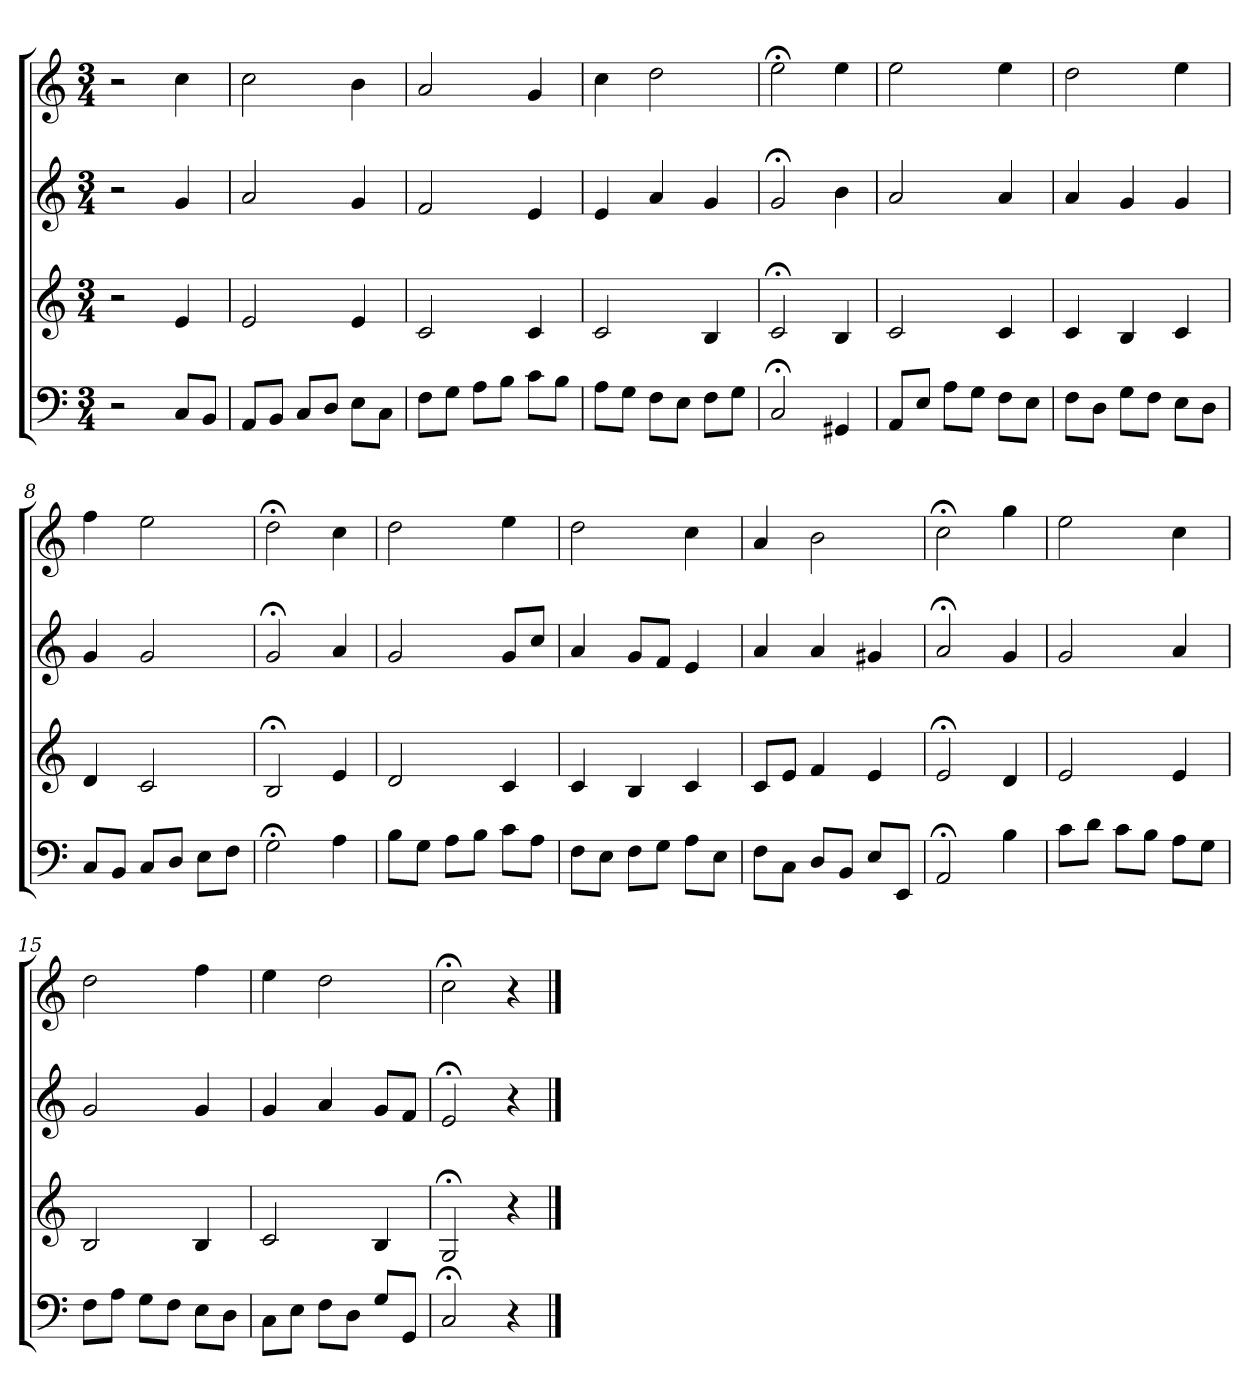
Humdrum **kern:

**kern	**kern	**kern	**kern
*part4	*part3	*part2	*part1
*staff4	*staff3	*staff2	*staff1
*clefF4	*clefG2	*clefG2	*clefG2
*k[]	*k[]	*k[]	*k[]
*C:	*C:	*C:	*C:
*M3/4	*M3/4	*M3/4	*M3/4
=1	=1	=1	=1
2r	2r	2r	2r
8C/L	4e	4g	4cc
8BB/J	.	.	.
=2	=2	=2	=2
8AA/L	2e	2a	2cc
8BB/J	.	.	.
8C/L	.	.	.
8D/J	.	.	.
8E\L	4e	4g	4b
8C\J	.	.	.
=3	=3	=3	=3
8F\L	2c	2f	2a
8G\J	.	.	.
8A\L	.	.	.
8B\J	.	.	.
8c\L	4c	4e	4g
8B\J	.	.	.
=4	=4	=4	=4
8A\L	2c	4e	4cc
8G\J	.	.	.
8F\L	.	4a	2dd
8E\J	.	.	.
8F\L	4B	4g	.
8G\J	.	.	.
=5	=5	=5	=5
2C;<	2c;<	2g;<	2ee;<
4GG#X	4B	4b	4ee
=6	=6	=6	=6
8AA/L	2c	2a	2ee
8E/J	.	.	.
8A\L	.	.	.
8G\J	.	.	.
8F\L	4c	4a	4ee
8E\J	.	.	.
=7	=7	=7	=7
8F\L	4c	4a	2dd
8D\J	.	.	.
8G\L	4B	4g	.
8F\J	.	.	.
8E\L	4c	4g	4ee
8D\J	.	.	.
=8	=8	=8	=8
8C/L	4d	4g	4ff
8BB/J	.	.	.
8C/L	2c	2g	2ee
8D/J	.	.	.
8E\L	.	.	.
8F\J	.	.	.
=9	=9	=9	=9
2G;<	2B;<	2g;<	2dd;<
4A	4e	4a	4cc
=10	=10	=10	=10
8B\L	2d	2g	2dd
8G\J	.	.	.
8A\L	.	.	.
8B\J	.	.	.
8c\L	4c	8g/L	4ee
8A\J	.	8cc/J	.
=11	=11	=11	=11
8F\L	4c	4a	2dd
8E\J	.	.	.
8F\L	4B	8g/L	.
8G\J	.	8f/J	.
8A\L	4c	4e	4cc
8E\J	.	.	.
=12	=12	=12	=12
8F\L	8c/L	4a	4a
8C\J	8e/J	.	.
8D/L	4f	4a	2b
8BB/J	.	.	.
8E/L	4e	4g#X	.
8EE/J	.	.	.
=13	=13	=13	=13
2AA;<	2e;<	2a;<	2cc;<
4B	4d	4g	4gg
=14	=14	=14	=14
8c\L	2e	2g	2ee
8d\J	.	.	.
8c\L	.	.	.
8B\J	.	.	.
8A\L	4e	4a	4cc
8G\J	.	.	.
=15	=15	=15	=15
8F\L	2B	2g	2dd
8A\J	.	.	.
8G\L	.	.	.
8F\J	.	.	.
8E\L	4B	4g	4ff
8D\J	.	.	.
=16	=16	=16	=16
8C\L	2c	4g	4ee
8E\J	.	.	.
8F\L	.	4a	2dd
8D\J	.	.	.
8G/L	4B	8g/L	.
8GG/J	.	8f/J	.
=17	=17	=17	=17
2C;<	2G;<	2e;<	2cc;<
4r	4r	4r	4r
==	==	==	==
*-	*-	*-	*-
